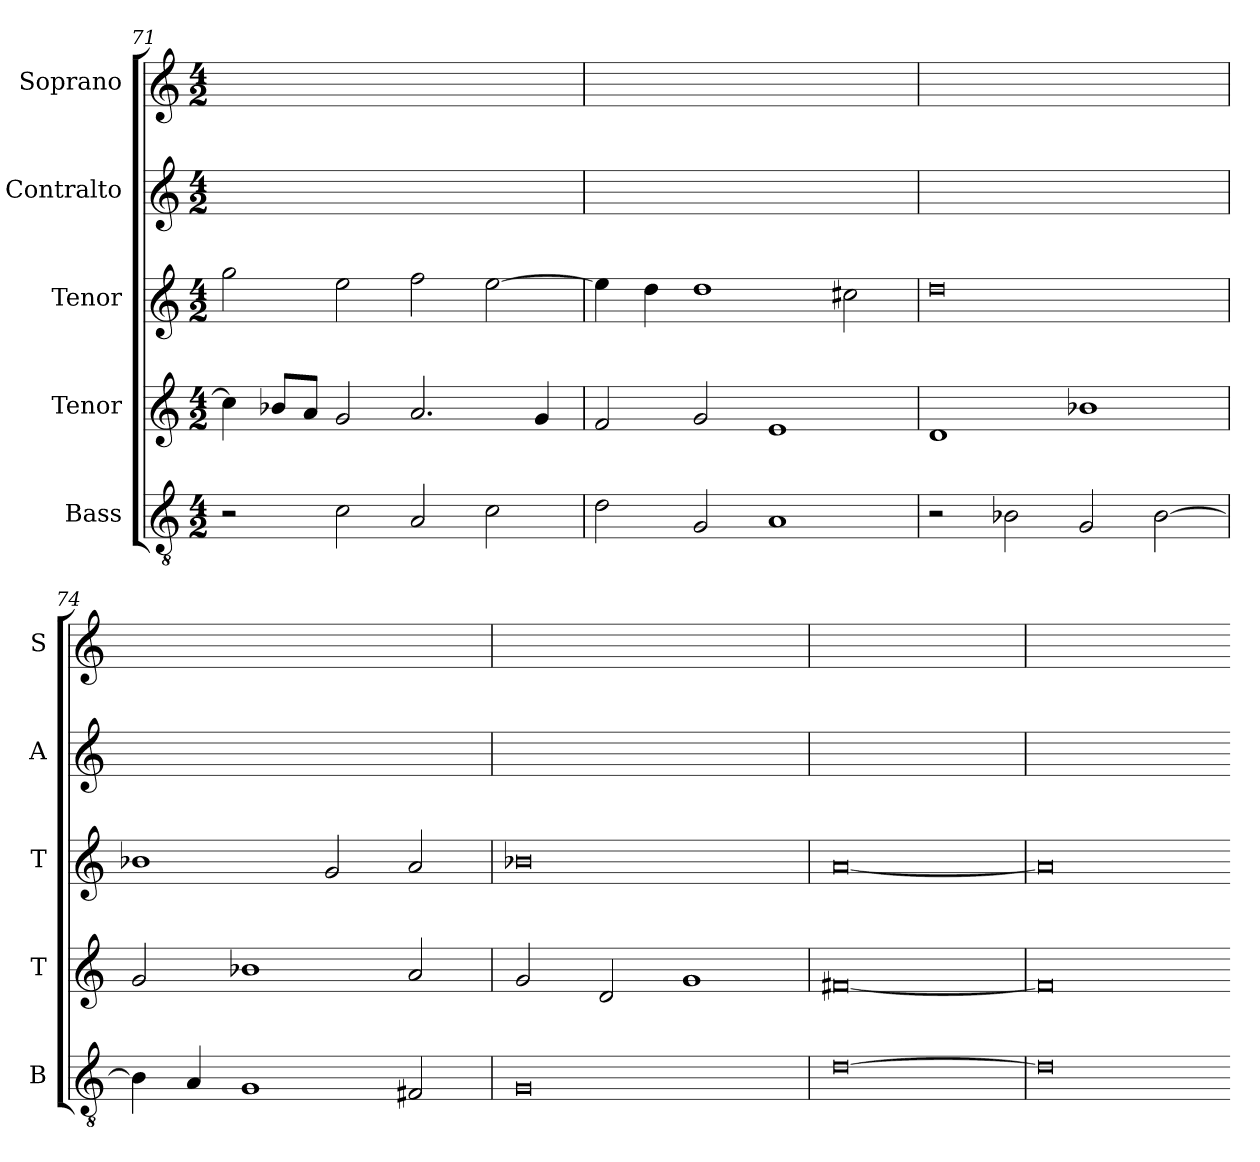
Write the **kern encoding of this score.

**kern	**kern	**kern	**kern	**kern
*part5	*part4	*part3	*part2	*part1
*staff5	*staff4	*staff3	*staff2	*staff1
*I"Bass	*I"Tenor	*I"Tenor	*I"Contralto	*I"Soprano
*I'B	*I'T	*I'T	*I'A	*I'S
*clefGv2	*clefG2	*clefG2	*clefG2	*clefG2
*k[]	*k[]	*k[]	*k[]	*k[]
*D:dor	*D:dor	*D:dor	*D:dor	*D:dor
*M4/2	*M4/2	*M4/2	*M4/2	*M4/2
=71	=71	=71	=71	=71
2r	4cc]	2gg	0ryy	0ryy
.	8b-X/L	.	.	.
.	8a/J	.	.	.
2c	2g	2ee	.	.
2A	2.a	2ff	.	.
2c	.	[2ee	.	.
.	4g	.	.	.
=72	=72	=72	=72	=72
2d	2f	4ee]	0ryy	0ryy
.	.	4dd	.	.
2G	2g	1dd	.	.
1A	1e	.	.	.
.	.	2cc#X	.	.
=73	=73	=73	=73	=73
2r	1d	0dd	0ryy	0ryy
2B-X	.	.	.	.
2G	1b-X	.	.	.
[2B-	.	.	.	.
=74	=74	=74	=74	=74
4B-]	2g	1b-X	0ryy	0ryy
4A	.	.	.	.
1G	1b-X	.	.	.
.	.	2g	.	.
2F#X	2a	2a	.	.
=75	=75	=75	=75	=75
0G	2g	0b-X	0ryy	0ryy
.	2d	.	.	.
.	1g	.	.	.
=76	=76	=76	=76	=76
[0d	[0f#X	[0a	0ryy	0ryy
=77	=77	=77	=77	=77
0d]	0f#]	0a]	0ryy	0ryy
=-	=-	=-	=-	=-
*-	*-	*-	*-	*-
